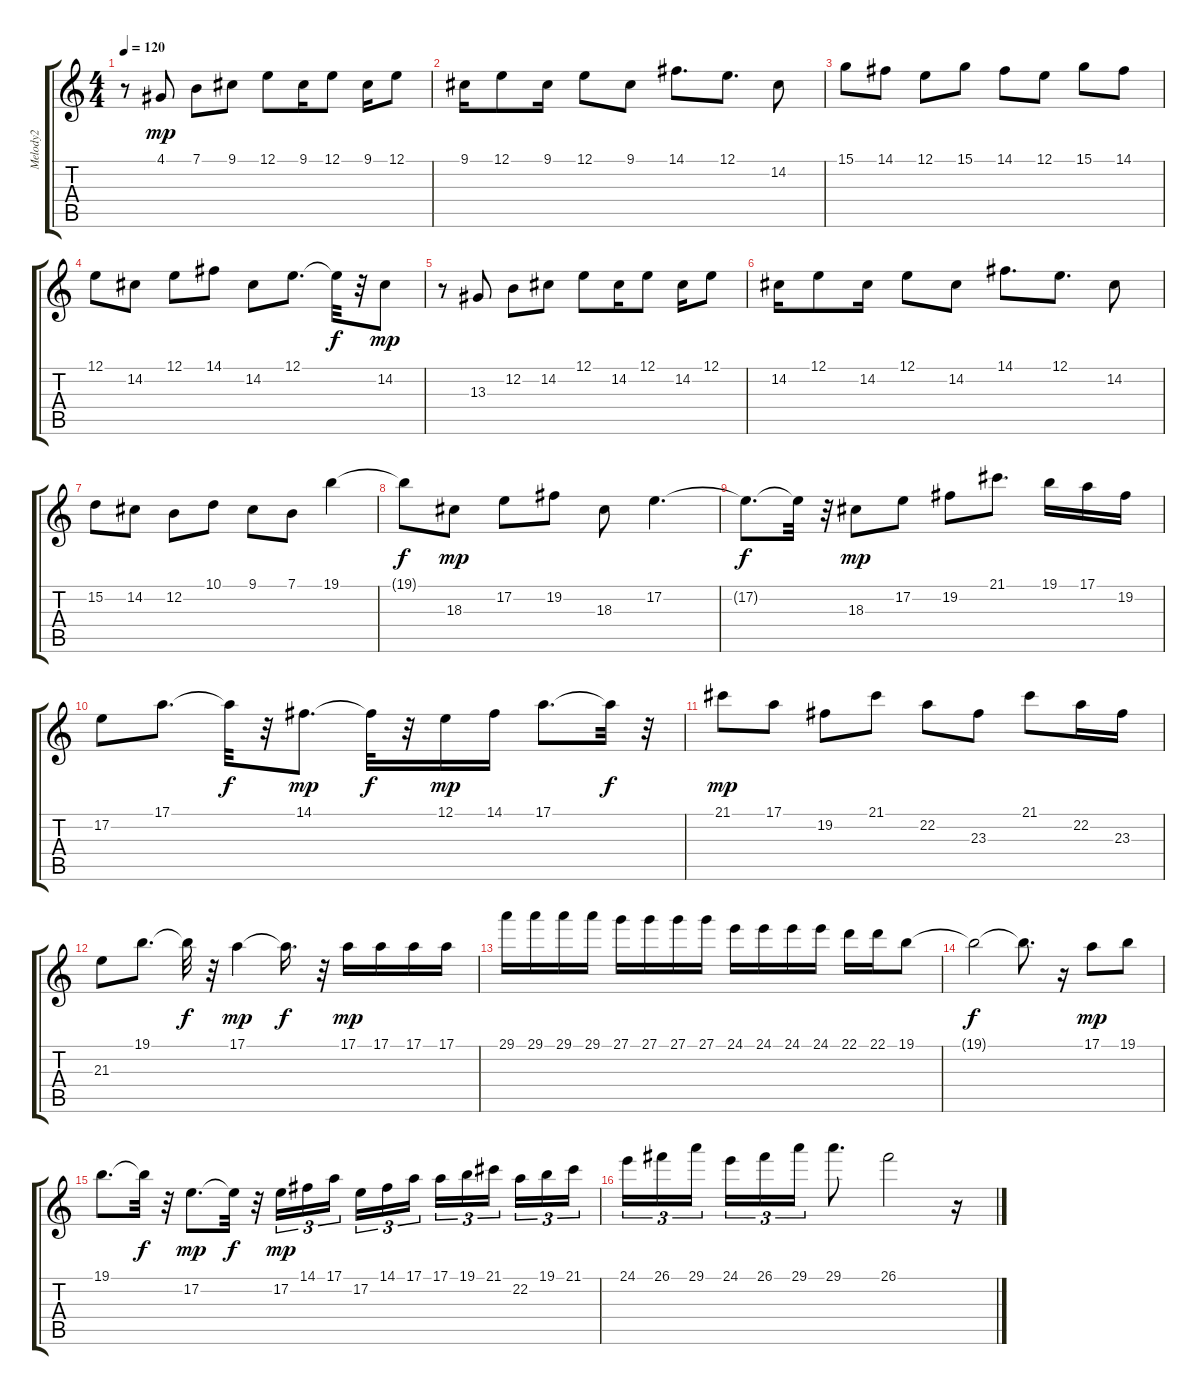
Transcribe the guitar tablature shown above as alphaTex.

\track ("Melody2" "Melody2") {instrument synthvoice}
\staff {score tabs}
\tuning (E4 B3 G3 D3 A2 E2) {hide}
\ts (4 4)
\tempo 120
\clef g2
\ks c
r.8{dy mp} 4.1.8 7.1.8 9.1.8 12.1.8 9.1.16 12.1.8 9.1.16 12.1.8 |
9.1.16 12.1.8 9.1.16 12.1.8 9.1.8 14.1.8{d} 12.1.8{d} 14.2.8 |
15.1.8 14.1.8 12.1.8 15.1.8 14.1.8 12.1.8 15.1.8 14.1.8 |
12.1.8 14.2.8 12.1.8 14.1.8 14.2.8 12.1.8{d} 12.1{t}.32{dy f} r.32 14.2.8{dy mp} |
r.8 13.3.8 12.2.8 14.2.8 12.1.8 14.2.16 12.1.8 14.2.16 12.1.8 |
14.2.16 12.1.8 14.2.16 12.1.8 14.2.8 14.1.8{d} 12.1.8{d} 14.2.8 |
15.2.8 14.2.8 12.2.8 10.1.8 9.1.8 7.1.8 19.1.4 |
19.1{t}.8{dy f} 18.3.8{dy mp} 17.2.8 19.2.8 18.3.8 17.2.4{d} |
17.2{t}.8{d dy f} 17.2{t}.32 r.32 18.3.8{dy mp} 17.2.8 19.2.8 21.1.8{d} 19.1.16 17.1.16 19.2.16 |
17.2.8 17.1.8{d} 17.1{t}.32{dy f} r.32 14.1.8{d dy mp} 14.1{t}.32{dy f} r.32 12.1.16{dy mp} 14.1.16 17.1.8{d} 17.1{t}.32{dy f} r.32 |
21.1.8{dy mp} 17.1.8 19.2.8 21.1.8 22.2.8 23.3.8 21.1.8 22.2.16 23.3.16 |
21.3.8 19.1.8{d} 19.1{t}.32{dy f} r.32 17.1.4{dy mp} 17.1{t}.16{d dy f} r.32 17.1.16{dy mp} 17.1.16 17.1.16 17.1.16 |
29.1.16 29.1.16 29.1.16 29.1.16 27.1.16 27.1.16 27.1.16 27.1.16 24.1.16 24.1.16 24.1.16 24.1.16 22.1.16 22.1.16 19.1.8 |
19.1{t}.2{dy f} 19.1{t}.8{d} r.16 17.1.8{dy mp} 19.1.8 |
19.1.8{d} 19.1{t}.32{dy f} r.32 17.2.8{d dy mp} 17.2{t}.32{dy f} r.32 17.2.16{tu (3 2) dy mp} 14.1.16{tu (3 2)} 17.1.16{tu (3 2) beam splitsecondary} 17.2.16{tu (3 2)} 14.1.16{tu (3 2)} 17.1.16{tu (3 2)} 17.1.16{tu (3 2)} 19.1.16{tu (3 2)} 21.1.16{tu (3 2) beam splitsecondary} 22.2.16{tu (3 2)} 19.1.16{tu (3 2)} 21.1.16{tu (3 2)} |
24.1.16{tu (3 2)} 26.1.16{tu (3 2)} 29.1.16{tu (3 2) beam splitsecondary} 24.1.16{tu (3 2)} 26.1.16{tu (3 2)} 29.1.16{tu (3 2)} 29.1.8{d} 26.1.2 r.16
